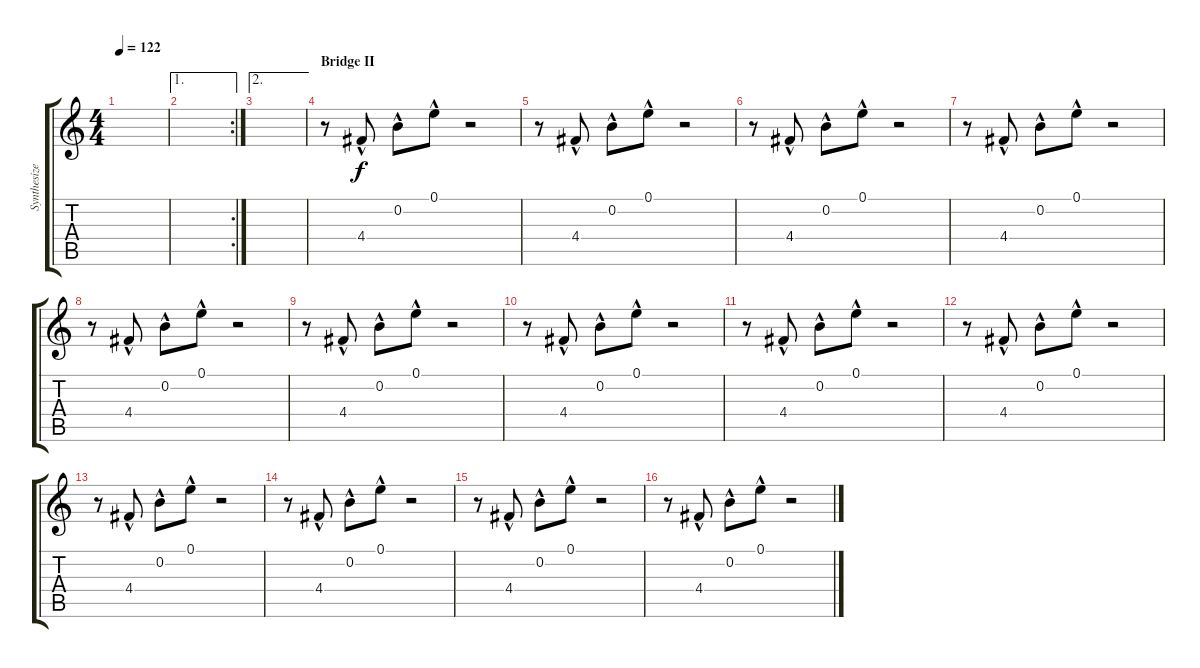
\track ("Synthesizer II" "Synthesize") {instrument acousticguitarnylon}
\staff {score tabs}
\tuning (E4 B3 G3 D3 A2 E2) {hide}
\ts (4 4)
\tempo 122
\clef g2
\ks c
|
\ae 1
\rc 2
|
\ae 2
|
\section ("" "Bridge II")
r.8 4.4{hac}.8{volume 9} 0.2{hac}.8 0.1{hac}.8 r.2 |
r.8 4.4{hac}.8 0.2{hac}.8 0.1{hac}.8 r.2 |
r.8 4.4{hac}.8 0.2{hac}.8 0.1{hac}.8 r.2 |
r.8 4.4{hac}.8 0.2{hac}.8 0.1{hac}.8 r.2 |
r.8 4.4{hac}.8 0.2{hac}.8 0.1{hac}.8 r.2 |
r.8 4.4{hac}.8 0.2{hac}.8 0.1{hac}.8 r.2 |
r.8 4.4{hac}.8 0.2{hac}.8 0.1{hac}.8 r.2 |
r.8 4.4{hac}.8 0.2{hac}.8 0.1{hac}.8 r.2 |
r.8 4.4{hac}.8 0.2{hac}.8 0.1{hac}.8 r.2 |
r.8 4.4{hac}.8 0.2{hac}.8 0.1{hac}.8 r.2 |
r.8 4.4{hac}.8 0.2{hac}.8 0.1{hac}.8 r.2 |
r.8 4.4{hac}.8 0.2{hac}.8 0.1{hac}.8 r.2 |
r.8 4.4{hac}.8 0.2{hac}.8 0.1{hac}.8 r.2
